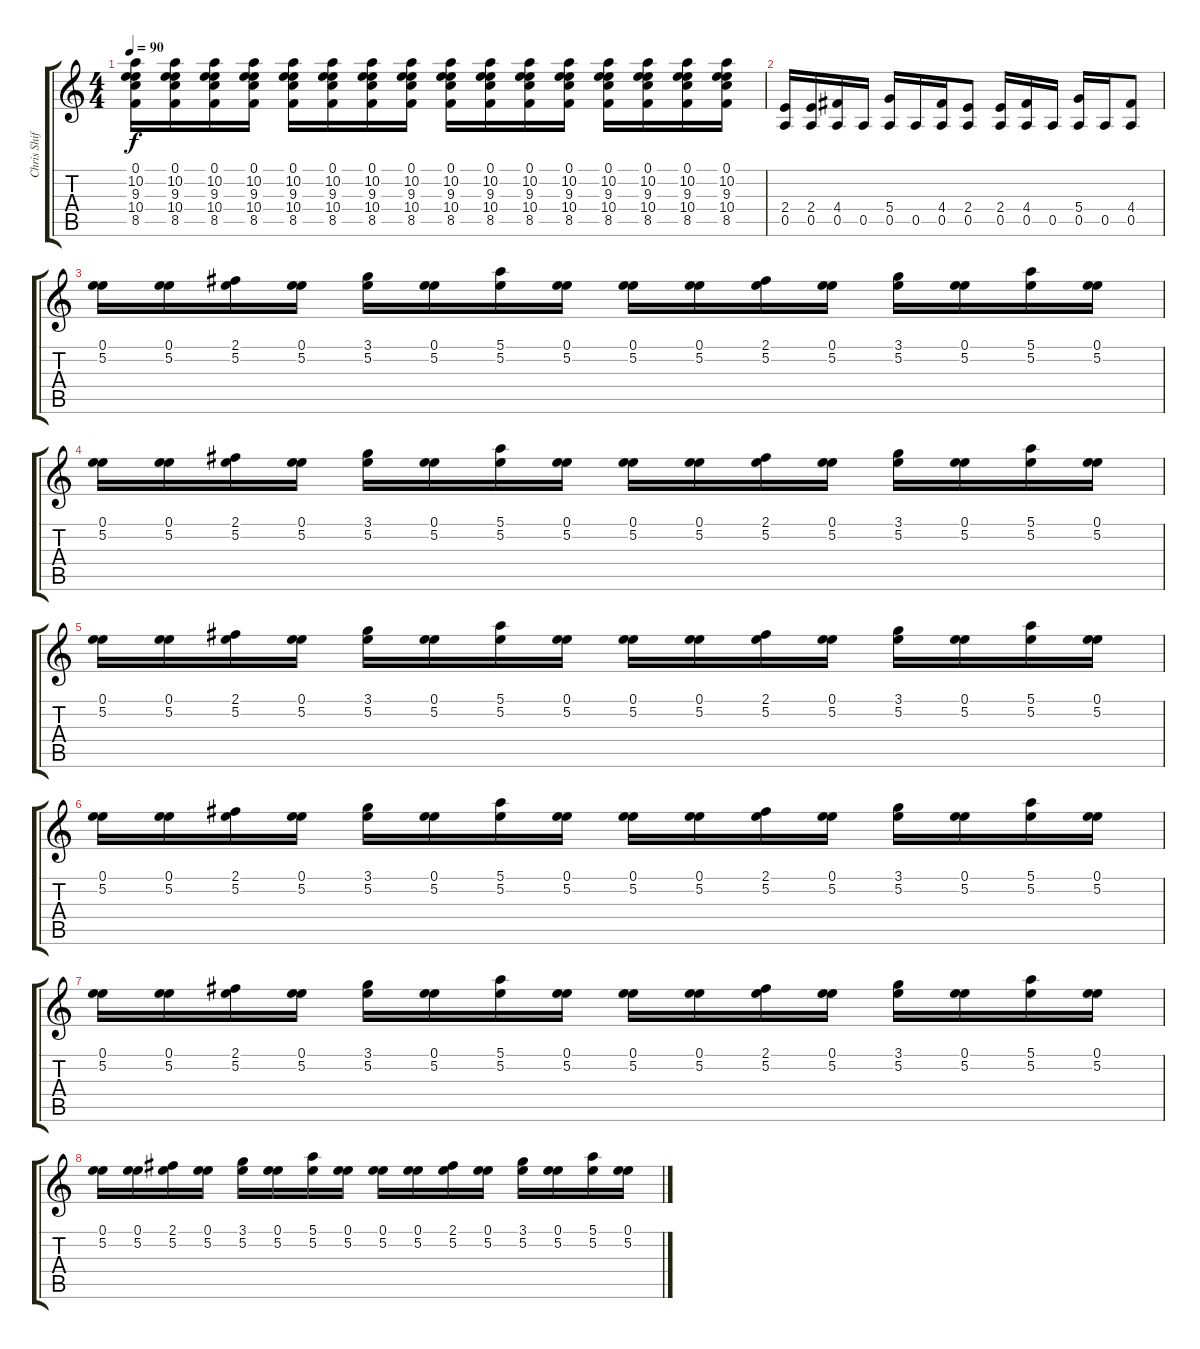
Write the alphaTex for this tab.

\track ("Chris Shifflet - Lead Guitar" "Chris Shif") {instrument electricguitarclean}
\staff {score tabs}
\tuning (E4 B3 G3 D3 A2 E2) {hide}
\ts (4 4)
\tempo 90
\clef g2
\ks c
(0.1 10.2 9.3 10.4 8.5).16{dy f} (0.1 10.2 9.3 10.4 8.5).16 (0.1 10.2 9.3 10.4 8.5).16 (0.1 10.2 9.3 10.4 8.5).16 (0.1 10.2 9.3 10.4 8.5).16 (0.1 10.2 9.3 10.4 8.5).16 (0.1 10.2 9.3 10.4 8.5).16 (0.1 10.2 9.3 10.4 8.5).16 (0.1 10.2 9.3 10.4 8.5).16 (0.1 10.2 9.3 10.4 8.5).16 (0.1 10.2 9.3 10.4 8.5).16 (0.1 10.2 9.3 10.4 8.5).16 (0.1 10.2 9.3 10.4 8.5).16 (0.1 10.2 9.3 10.4 8.5).16 (0.1 10.2 9.3 10.4 8.5).16 (0.1 10.2 9.3 10.4 8.5).16 |
(2.4 0.5).16{instrument overdrivenguitar} (2.4 0.5).16 (4.4 0.5).16 0.5.16 (5.4 0.5).16 0.5.16 (4.4 0.5).16 (2.4 0.5).8 (2.4 0.5).16 (4.4 0.5).16 0.5.16 (5.4 0.5).16 0.5.16 (4.4 0.5).8 |
(0.1 5.2).16 (0.1 5.2).16 (2.1 5.2).16 (0.1 5.2).16 (3.1 5.2).16 (0.1 5.2).16 (5.1 5.2).16 (0.1 5.2).16 (0.1 5.2).16 (0.1 5.2).16 (2.1 5.2).16 (0.1 5.2).16 (3.1 5.2).16 (0.1 5.2).16 (5.1 5.2).16 (0.1 5.2).16 |
(0.1 5.2).16 (0.1 5.2).16 (2.1 5.2).16 (0.1 5.2).16 (3.1 5.2).16 (0.1 5.2).16 (5.1 5.2).16 (0.1 5.2).16 (0.1 5.2).16 (0.1 5.2).16 (2.1 5.2).16 (0.1 5.2).16 (3.1 5.2).16 (0.1 5.2).16 (5.1 5.2).16 (0.1 5.2).16 |
(0.1 5.2).16 (0.1 5.2).16 (2.1 5.2).16 (0.1 5.2).16 (3.1 5.2).16 (0.1 5.2).16 (5.1 5.2).16 (0.1 5.2).16 (0.1 5.2).16 (0.1 5.2).16 (2.1 5.2).16 (0.1 5.2).16 (3.1 5.2).16 (0.1 5.2).16 (5.1 5.2).16 (0.1 5.2).16 |
(0.1 5.2).16 (0.1 5.2).16 (2.1 5.2).16 (0.1 5.2).16 (3.1 5.2).16 (0.1 5.2).16 (5.1 5.2).16 (0.1 5.2).16 (0.1 5.2).16 (0.1 5.2).16 (2.1 5.2).16 (0.1 5.2).16 (3.1 5.2).16 (0.1 5.2).16 (5.1 5.2).16 (0.1 5.2).16 |
(0.1 5.2).16 (0.1 5.2).16 (2.1 5.2).16 (0.1 5.2).16 (3.1 5.2).16 (0.1 5.2).16 (5.1 5.2).16 (0.1 5.2).16 (0.1 5.2).16 (0.1 5.2).16 (2.1 5.2).16 (0.1 5.2).16 (3.1 5.2).16 (0.1 5.2).16 (5.1 5.2).16 (0.1 5.2).16 |
(0.1 5.2).16 (0.1 5.2).16 (2.1 5.2).16 (0.1 5.2).16 (3.1 5.2).16 (0.1 5.2).16 (5.1 5.2).16 (0.1 5.2).16 (0.1 5.2).16 (0.1 5.2).16 (2.1 5.2).16 (0.1 5.2).16 (3.1 5.2).16 (0.1 5.2).16 (5.1 5.2).16 (0.1 5.2).16
